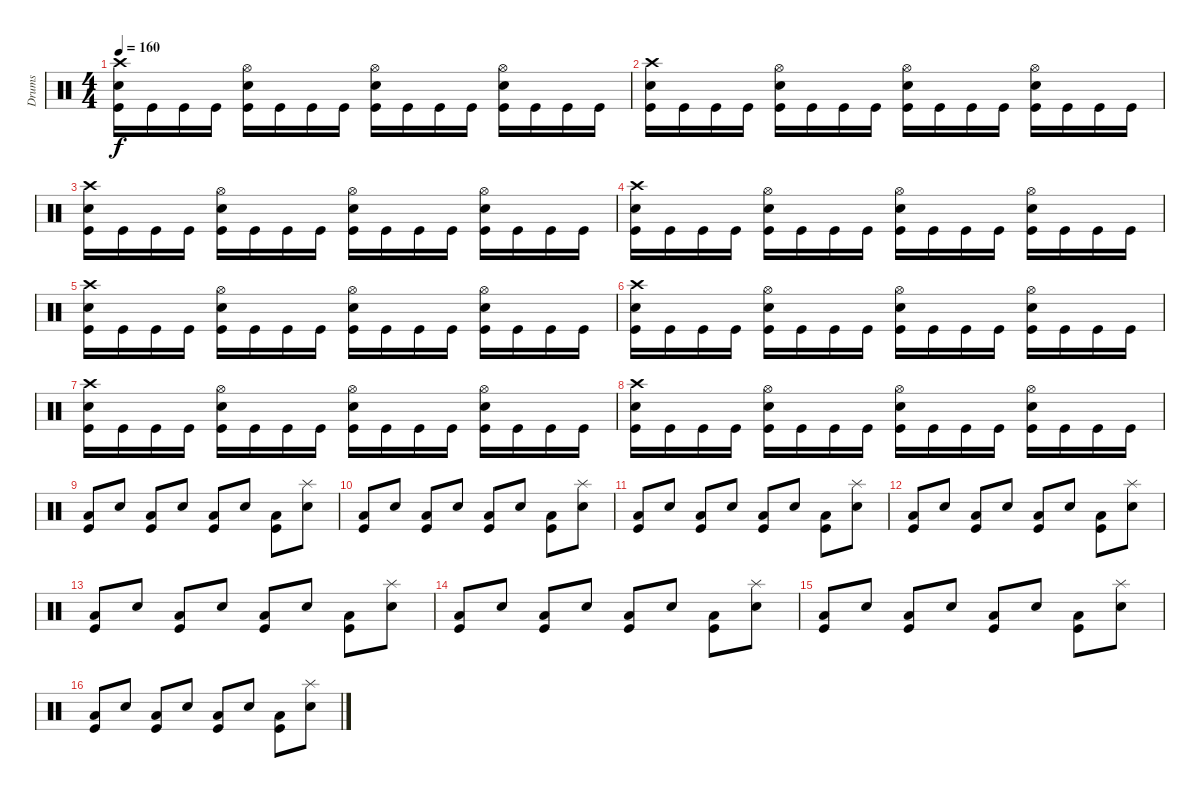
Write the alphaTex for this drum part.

\track ("Drums" "Drums") {instrument percussion}
\staff {score}
\articulation defaults
\ts (4 4)
\tempo 160
\clef neutral
\ks c
("Crash high (hit)" "Snare (hit) 2" "Kick (hit)").16{dy f} "Kick (hit)".16 "Kick (hit)".16 "Kick (hit)".16 ("Hi-Hat (open)" "Snare (hit) 2" "Kick (hit)").16 "Kick (hit)".16 "Kick (hit)".16 "Kick (hit)".16 ("Hi-Hat (open)" "Snare (hit) 2" "Kick (hit)").16 "Kick (hit)".16 "Kick (hit)".16 "Kick (hit)".16 ("Hi-Hat (open)" "Snare (hit) 2" "Kick (hit)").16 "Kick (hit)".16 "Kick (hit)".16 "Kick (hit)".16 |
("Crash high (hit)" "Snare (hit) 2" "Kick (hit)").16 "Kick (hit)".16 "Kick (hit)".16 "Kick (hit)".16 ("Hi-Hat (open)" "Snare (hit) 2" "Kick (hit)").16 "Kick (hit)".16 "Kick (hit)".16 "Kick (hit)".16 ("Hi-Hat (open)" "Snare (hit) 2" "Kick (hit)").16 "Kick (hit)".16 "Kick (hit)".16 "Kick (hit)".16 ("Hi-Hat (open)" "Snare (hit) 2" "Kick (hit)").16 "Kick (hit)".16 "Kick (hit)".16 "Kick (hit)".16 |
("Crash high (hit)" "Snare (hit) 2" "Kick (hit)").16 "Kick (hit)".16 "Kick (hit)".16 "Kick (hit)".16 ("Hi-Hat (open)" "Snare (hit) 2" "Kick (hit)").16 "Kick (hit)".16 "Kick (hit)".16 "Kick (hit)".16 ("Hi-Hat (open)" "Snare (hit) 2" "Kick (hit)").16 "Kick (hit)".16 "Kick (hit)".16 "Kick (hit)".16 ("Hi-Hat (open)" "Snare (hit) 2" "Kick (hit)").16 "Kick (hit)".16 "Kick (hit)".16 "Kick (hit)".16 |
("Crash high (hit)" "Snare (hit) 2" "Kick (hit)").16 "Kick (hit)".16 "Kick (hit)".16 "Kick (hit)".16 ("Hi-Hat (open)" "Snare (hit) 2" "Kick (hit)").16 "Kick (hit)".16 "Kick (hit)".16 "Kick (hit)".16 ("Hi-Hat (open)" "Snare (hit) 2" "Kick (hit)").16 "Kick (hit)".16 "Kick (hit)".16 "Kick (hit)".16 ("Hi-Hat (open)" "Snare (hit) 2" "Kick (hit)").16 "Kick (hit)".16 "Kick (hit)".16 "Kick (hit)".16 |
("Crash high (hit)" "Snare (hit) 2" "Kick (hit)").16 "Kick (hit)".16 "Kick (hit)".16 "Kick (hit)".16 ("Hi-Hat (open)" "Snare (hit) 2" "Kick (hit)").16 "Kick (hit)".16 "Kick (hit)".16 "Kick (hit)".16 ("Hi-Hat (open)" "Snare (hit) 2" "Kick (hit)").16 "Kick (hit)".16 "Kick (hit)".16 "Kick (hit)".16 ("Hi-Hat (open)" "Snare (hit) 2" "Kick (hit)").16 "Kick (hit)".16 "Kick (hit)".16 "Kick (hit)".16 |
("Crash high (hit)" "Snare (hit) 2" "Kick (hit)").16 "Kick (hit)".16 "Kick (hit)".16 "Kick (hit)".16 ("Hi-Hat (open)" "Snare (hit) 2" "Kick (hit)").16 "Kick (hit)".16 "Kick (hit)".16 "Kick (hit)".16 ("Hi-Hat (open)" "Snare (hit) 2" "Kick (hit)").16 "Kick (hit)".16 "Kick (hit)".16 "Kick (hit)".16 ("Hi-Hat (open)" "Snare (hit) 2" "Kick (hit)").16 "Kick (hit)".16 "Kick (hit)".16 "Kick (hit)".16 |
("Crash high (hit)" "Snare (hit) 2" "Kick (hit)").16 "Kick (hit)".16 "Kick (hit)".16 "Kick (hit)".16 ("Hi-Hat (open)" "Snare (hit) 2" "Kick (hit)").16 "Kick (hit)".16 "Kick (hit)".16 "Kick (hit)".16 ("Hi-Hat (open)" "Snare (hit) 2" "Kick (hit)").16 "Kick (hit)".16 "Kick (hit)".16 "Kick (hit)".16 ("Hi-Hat (open)" "Snare (hit) 2" "Kick (hit)").16 "Kick (hit)".16 "Kick (hit)".16 "Kick (hit)".16 |
("Crash high (hit)" "Snare (hit) 2" "Kick (hit)").16 "Kick (hit)".16 "Kick (hit)".16 "Kick (hit)".16 ("Hi-Hat (open)" "Snare (hit) 2" "Kick (hit)").16 "Kick (hit)".16 "Kick (hit)".16 "Kick (hit)".16 ("Hi-Hat (open)" "Snare (hit) 2" "Kick (hit)").16 "Kick (hit)".16 "Kick (hit)".16 "Kick (hit)".16 ("Hi-Hat (open)" "Snare (hit) 2" "Kick (hit)").16 "Kick (hit)".16 "Kick (hit)".16 "Kick (hit)".16 |
("Low Floor Tom (hit)" "Kick (hit)").8 "Snare (hit) 2".8 ("Low Floor Tom (hit)" "Kick (hit)").8 "Snare (hit) 2".8 ("Low Floor Tom (hit)" "Kick (hit)").8 "Snare (hit) 2".8 ("Low Floor Tom (hit)" "Kick (hit)").8 ("Splash (hit)" "Snare (hit) 2").8 |
("Low Floor Tom (hit)" "Kick (hit)").8 "Snare (hit) 2".8 ("Low Floor Tom (hit)" "Kick (hit)").8 "Snare (hit) 2".8 ("Low Floor Tom (hit)" "Kick (hit)").8 "Snare (hit) 2".8 ("Low Floor Tom (hit)" "Kick (hit)").8 ("Splash (hit)" "Snare (hit) 2").8 |
("Low Floor Tom (hit)" "Kick (hit)").8 "Snare (hit) 2".8 ("Low Floor Tom (hit)" "Kick (hit)").8 "Snare (hit) 2".8 ("Low Floor Tom (hit)" "Kick (hit)").8 "Snare (hit) 2".8 ("Low Floor Tom (hit)" "Kick (hit)").8 ("Splash (hit)" "Snare (hit) 2").8 |
("Low Floor Tom (hit)" "Kick (hit)").8 "Snare (hit) 2".8 ("Low Floor Tom (hit)" "Kick (hit)").8 "Snare (hit) 2".8 ("Low Floor Tom (hit)" "Kick (hit)").8 "Snare (hit) 2".8 ("Low Floor Tom (hit)" "Kick (hit)").8 ("Splash (hit)" "Snare (hit) 2").8 |
("Low Floor Tom (hit)" "Kick (hit)").8 "Snare (hit) 2".8 ("Low Floor Tom (hit)" "Kick (hit)").8 "Snare (hit) 2".8 ("Low Floor Tom (hit)" "Kick (hit)").8 "Snare (hit) 2".8 ("Low Floor Tom (hit)" "Kick (hit)").8 ("Splash (hit)" "Snare (hit) 2").8 |
("Low Floor Tom (hit)" "Kick (hit)").8 "Snare (hit) 2".8 ("Low Floor Tom (hit)" "Kick (hit)").8 "Snare (hit) 2".8 ("Low Floor Tom (hit)" "Kick (hit)").8 "Snare (hit) 2".8 ("Low Floor Tom (hit)" "Kick (hit)").8 ("Splash (hit)" "Snare (hit) 2").8 |
("Low Floor Tom (hit)" "Kick (hit)").8 "Snare (hit) 2".8 ("Low Floor Tom (hit)" "Kick (hit)").8 "Snare (hit) 2".8 ("Low Floor Tom (hit)" "Kick (hit)").8 "Snare (hit) 2".8 ("Low Floor Tom (hit)" "Kick (hit)").8 ("Splash (hit)" "Snare (hit) 2").8 |
("Low Floor Tom (hit)" "Kick (hit)").8 "Snare (hit) 2".8 ("Low Floor Tom (hit)" "Kick (hit)").8 "Snare (hit) 2".8 ("Low Floor Tom (hit)" "Kick (hit)").8 "Snare (hit) 2".8 ("Low Floor Tom (hit)" "Kick (hit)").8 ("Splash (hit)" "Snare (hit) 2").8
